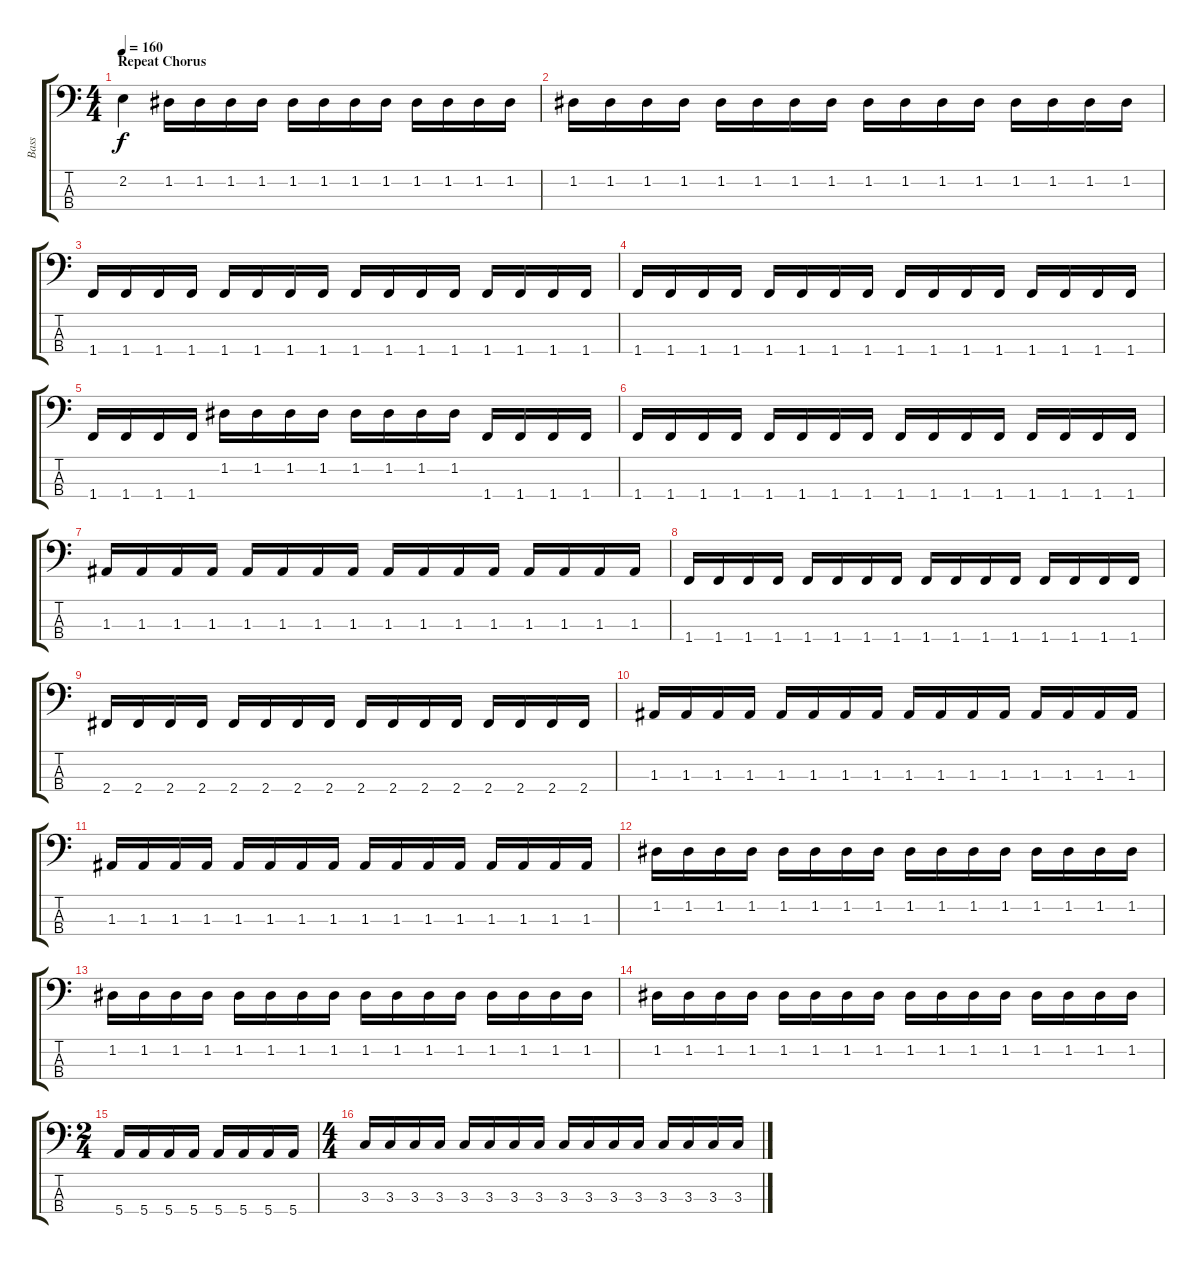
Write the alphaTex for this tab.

\track ("Bass" "Bass") {instrument electricbassfinger}
\staff {score tabs}
\tuning (G2 D2 A1 E1) {hide}
\ts (4 4)
\section ("" "Repeat Chorus")
\tempo 160
\clef f4
\ks c
2.2{t}.4{dy f} 1.2.16 1.2.16 1.2.16 1.2.16 1.2.16 1.2.16 1.2.16 1.2.16 1.2.16 1.2.16 1.2.16 1.2.16 |
1.2.16 1.2.16 1.2.16 1.2.16 1.2.16 1.2.16 1.2.16 1.2.16 1.2.16 1.2.16 1.2.16 1.2.16 1.2.16 1.2.16 1.2.16 1.2.16 |
1.4.16 1.4.16 1.4.16 1.4.16 1.4.16 1.4.16 1.4.16 1.4.16 1.4.16 1.4.16 1.4.16 1.4.16 1.4.16 1.4.16 1.4.16 1.4.16 |
1.4.16 1.4.16 1.4.16 1.4.16 1.4.16 1.4.16 1.4.16 1.4.16 1.4.16 1.4.16 1.4.16 1.4.16 1.4.16 1.4.16 1.4.16 1.4.16 |
1.4.16 1.4.16 1.4.16 1.4.16 1.2.16 1.2.16 1.2.16 1.2.16 1.2.16 1.2.16 1.2.16 1.2.16 1.4.16 1.4.16 1.4.16 1.4.16 |
1.4.16 1.4.16 1.4.16 1.4.16 1.4.16 1.4.16 1.4.16 1.4.16 1.4.16 1.4.16 1.4.16 1.4.16 1.4.16 1.4.16 1.4.16 1.4.16 |
1.3.16 1.3.16 1.3.16 1.3.16 1.3.16 1.3.16 1.3.16 1.3.16 1.3.16 1.3.16 1.3.16 1.3.16 1.3.16 1.3.16 1.3.16 1.3.16 |
1.4.16 1.4.16 1.4.16 1.4.16 1.4.16 1.4.16 1.4.16 1.4.16 1.4.16 1.4.16 1.4.16 1.4.16 1.4.16 1.4.16 1.4.16 1.4.16 |
2.4.16 2.4.16 2.4.16 2.4.16 2.4.16 2.4.16 2.4.16 2.4.16 2.4.16 2.4.16 2.4.16 2.4.16 2.4.16 2.4.16 2.4.16 2.4.16 |
1.3.16 1.3.16 1.3.16 1.3.16 1.3.16 1.3.16 1.3.16 1.3.16 1.3.16 1.3.16 1.3.16 1.3.16 1.3.16 1.3.16 1.3.16 1.3.16 |
1.3.16 1.3.16 1.3.16 1.3.16 1.3.16 1.3.16 1.3.16 1.3.16 1.3.16 1.3.16 1.3.16 1.3.16 1.3.16 1.3.16 1.3.16 1.3.16 |
1.2.16 1.2.16 1.2.16 1.2.16 1.2.16 1.2.16 1.2.16 1.2.16 1.2.16 1.2.16 1.2.16 1.2.16 1.2.16 1.2.16 1.2.16 1.2.16 |
1.2.16 1.2.16 1.2.16 1.2.16 1.2.16 1.2.16 1.2.16 1.2.16 1.2.16 1.2.16 1.2.16 1.2.16 1.2.16 1.2.16 1.2.16 1.2.16 |
1.2.16 1.2.16 1.2.16 1.2.16 1.2.16 1.2.16 1.2.16 1.2.16 1.2.16 1.2.16 1.2.16 1.2.16 1.2.16 1.2.16 1.2.16 1.2.16 |
\ts (2 4)
5.4.16 5.4.16 5.4.16 5.4.16 5.4.16 5.4.16 5.4.16 5.4.16 |
\ts (4 4)
3.3.16 3.3.16 3.3.16 3.3.16 3.3.16 3.3.16 3.3.16 3.3.16 3.3.16 3.3.16 3.3.16 3.3.16 3.3.16 3.3.16 3.3.16 3.3.16
